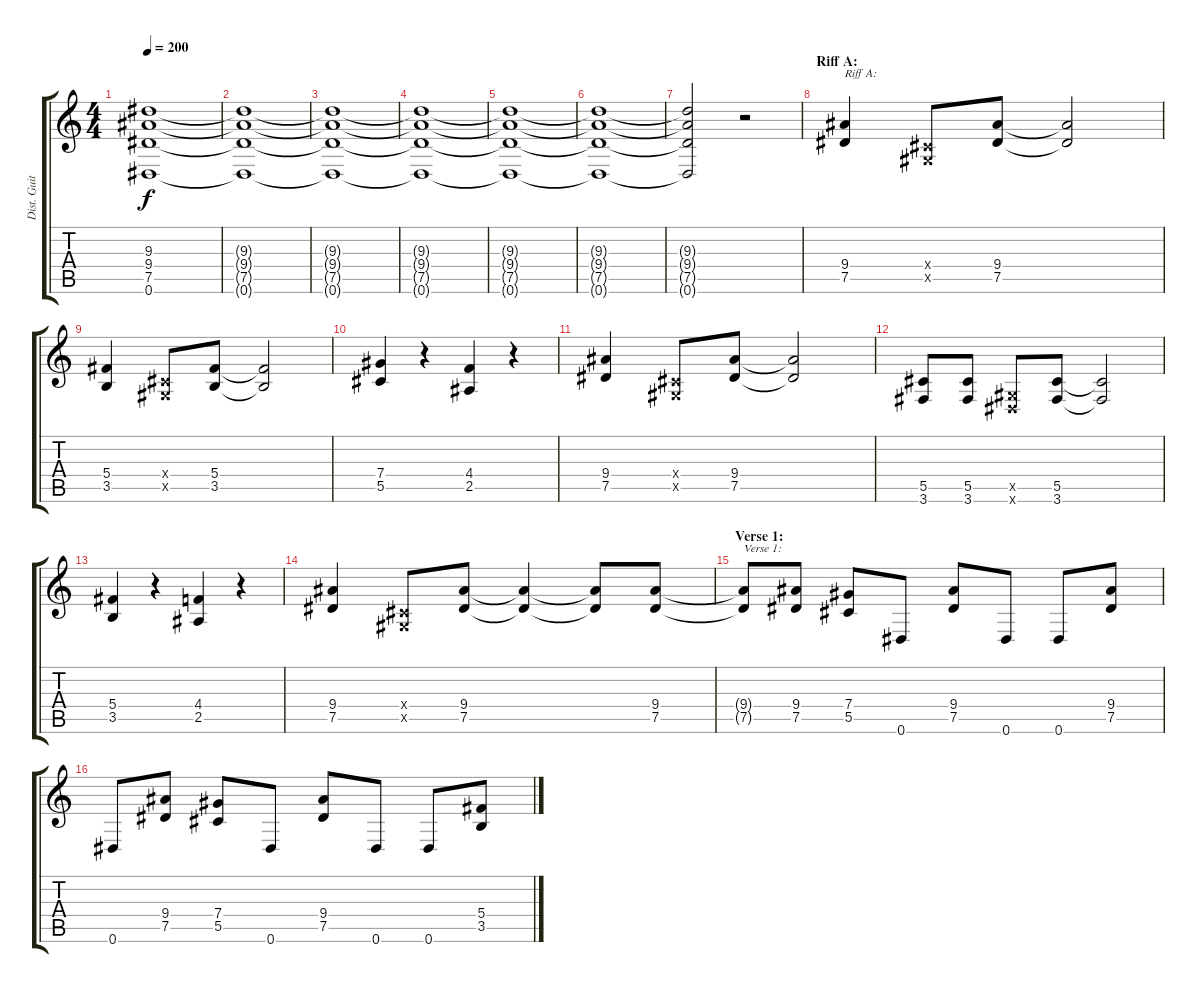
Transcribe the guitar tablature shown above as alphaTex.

\track ("Dist. Guitar 2" "Dist. Guit") {instrument distortionguitar}
\staff {score tabs}
\tuning (Eb4 Bb3 Gb3 Db3 Ab2 Eb2) {hide}
\ts (4 4)
\tempo 200
\clef g2
\ks c
(9.3{t} 9.4{t} 7.5{t} 0.6{t}).1{dy f} |
(9.3{t} 9.4{t} 7.5{t} 0.6{t}).1 |
(9.3{t} 9.4{t} 7.5{t} 0.6{t}).1 |
(9.3{t} 9.4{t} 7.5{t} 0.6{t}).1 |
(9.3{t} 9.4{t} 7.5{t} 0.6{t}).1 |
(9.3{t} 9.4{t} 7.5{t} 0.6{t}).1 |
(9.3{t} 9.4{t} 7.5{t} 0.6{t}).2 r.2 |
\section ("" "Riff A:")
(9.4 7.5).4{txt "Riff A:"} (0.4{x} 0.5{x}).8 (9.4 7.5).8 (9.4{t} 7.5{t}).2 |
(5.4 3.5).4 (0.4{x} 0.5{x}).8 (5.4 3.5).8 (5.4{t} 3.5{t}).2 |
(7.4 5.5).4 r.4 (4.4 2.5).4 r.4 |
(9.4 7.5).4 (0.4{x} 0.5{x}).8 (9.4 7.5).8 (9.4{t} 7.5{t}).2 |
(5.5 3.6).8 (5.5 3.6).8 (0.5{x} 0.6{x}).8 (5.5 3.6).8 (5.5{t} 3.6{t}).2 |
(5.4 3.5).4 r.4 (4.4 2.5).4 r.4 |
(9.4 7.5).4 (0.4{x} 0.5{x}).8 (9.4 7.5).8 (9.4{t} 7.5{t}).4 (9.4{t} 7.5{t}).8 (9.4 7.5).8 |
\section ("" "Verse 1:")
(9.4{t} 7.5{t}).8{txt "Verse 1:"} (9.4 7.5).8 (7.4 5.5).8 0.6.8 (9.4 7.5).8 0.6.8 0.6.8 (9.4 7.5).8 |
0.6.8 (9.4 7.5).8 (7.4 5.5).8 0.6.8 (9.4 7.5).8 0.6.8 0.6.8 (5.4 3.5).8
